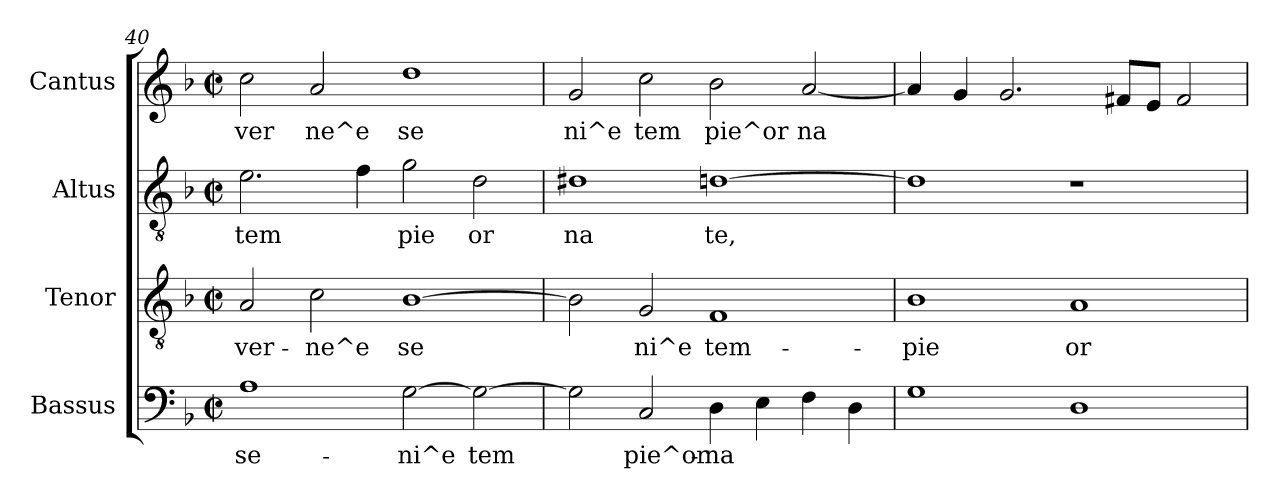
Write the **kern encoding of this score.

**kern	**text	**kern	**text	**kern	**text	**kern	**text
*part4	*part4	*part3	*part3	*part2	*part2	*part1	*part1
*staff4	*staff4	*staff3	*staff3	*staff2	*staff2	*staff1	*staff1
*I"Bassus	*	*I"Tenor	*	*I"Altus	*	*I"Cantus	*
*clefF4	*	*clefGv2	*	*clefGv2	*	*clefG2	*
*ITrd-3c-5	*	*	*	*ITrd-3c-5	*	*ITrd-3c-5	*
*k[b-e-]	*	*k[b-]	*	*k[b-e-]	*	*k[b-e-]	*
*B-:	*	*F:	*	*B-:	*	*B-:	*
*M2/2	*	*M2/2	*	*M2/2	*	*M2/2	*
*met(c|)	*	*met(c|)	*	*met(c|)	*	*met(c|)	*
=40	=40	=40	=40	=40	=40	=40	=40
!	!LO:LY:b:cj	!	!LO:LY:b:cj	!	!LO:LY:b:cj	!	!LO:LY:a:cj
1d	se-	2A/	-ver-	2.a\	tem	2ff\	ver
!	!	!	!LO:LY:b:cj	!	!	!	!LO:LY:a:cj
.	.	2c\	-ne^e	.	.	2dd/	ne^e
!	!	!	!	!	!LO:LY:b:cj	!	!
.	.	.	.	4b-\	.	.	.
!	!LO:LY:b:cj	!	!LO:LY:b:cj	!	!LO:LY:b:cj	!	!LO:LY:a:cj
[<2c\	-ni^e	[>1B-	se-	2cc\	pie	1gg	se
!	!LO:LY:b:cj	!	!	!	!LO:LY:b:cj	!	!
2c\_>	tem-	.	.	2g\	or	.	.
=41	=41	=41	=41	=41	=41	=41	=41
!	!LO:LY:b:cj	!	!LO:LY:b:cj	!	!LO:LY:b:cj	!	!LO:LY:a:cj
2c\]	--	2B-\]	--	1g#X	na	2cc/	ni^e
!	!LO:LY:b:cj	!	!LO:LY:b:cj	!	!	!	!LO:LY:a:cj
2F/	-pie^or-	2G/	-ni^e	.	.	2ff\	tem
!	!LO:LY:b:cj	!	!LO:LY:b:cj	!	!LO:LY:b:cj	!	!LO:LY:a:cj
4G\	-na-	1F	tem-	[>1g	te,	2ee-\	pie^or
!	!LO:LY:b:cj	!	!	!	!	!	!
4A\	--	.	.	.	.	.	.
!	!LO:LY:b:cj	!	!	!	!	!	!LO:LY:a:cj
4B-\	--	.	.	.	.	[<2dd/	na
!	!LO:LY:b:cj	!	!	!	!	!	!
4G\	--	.	.	.	.	.	.
=42	=42	=42	=42	=42	=42	=42	=42
!	!LO:LY:b:cj	!	!LO:LY:b:cj	!	!LO:LY:b:cj	!	!LO:LY:a:cj
1c	--	1B-	-pie	1g]	.	4dd/]	.
!	!	!	!	!	!	!	!LO:LY:a:cj
.	.	.	.	.	.	4cc/	.
!	!	!	!	!	!	!	!LO:LY:a:cj
.	.	.	.	.	.	2.cc/	.
!	!LO:LY:b:cj	!	!LO:LY:b:cj	!	!	!	!
1G	--	1A	or-	1r	.	.	.
!	!	!	!	!	!	!	!LO:LY:a:cj
.	.	.	.	.	.	8b/L	.
!	!	!	!	!	!	!	!LO:LY:a:cj
.	.	.	.	.	.	8a/J	.
!	!	!	!	!	!	!	!LO:LY:a:cj
.	.	.	.	.	.	2b/	.
=	=	=	=	=	=	=	=
*-	*-	*-	*-	*-	*-	*-	*-
